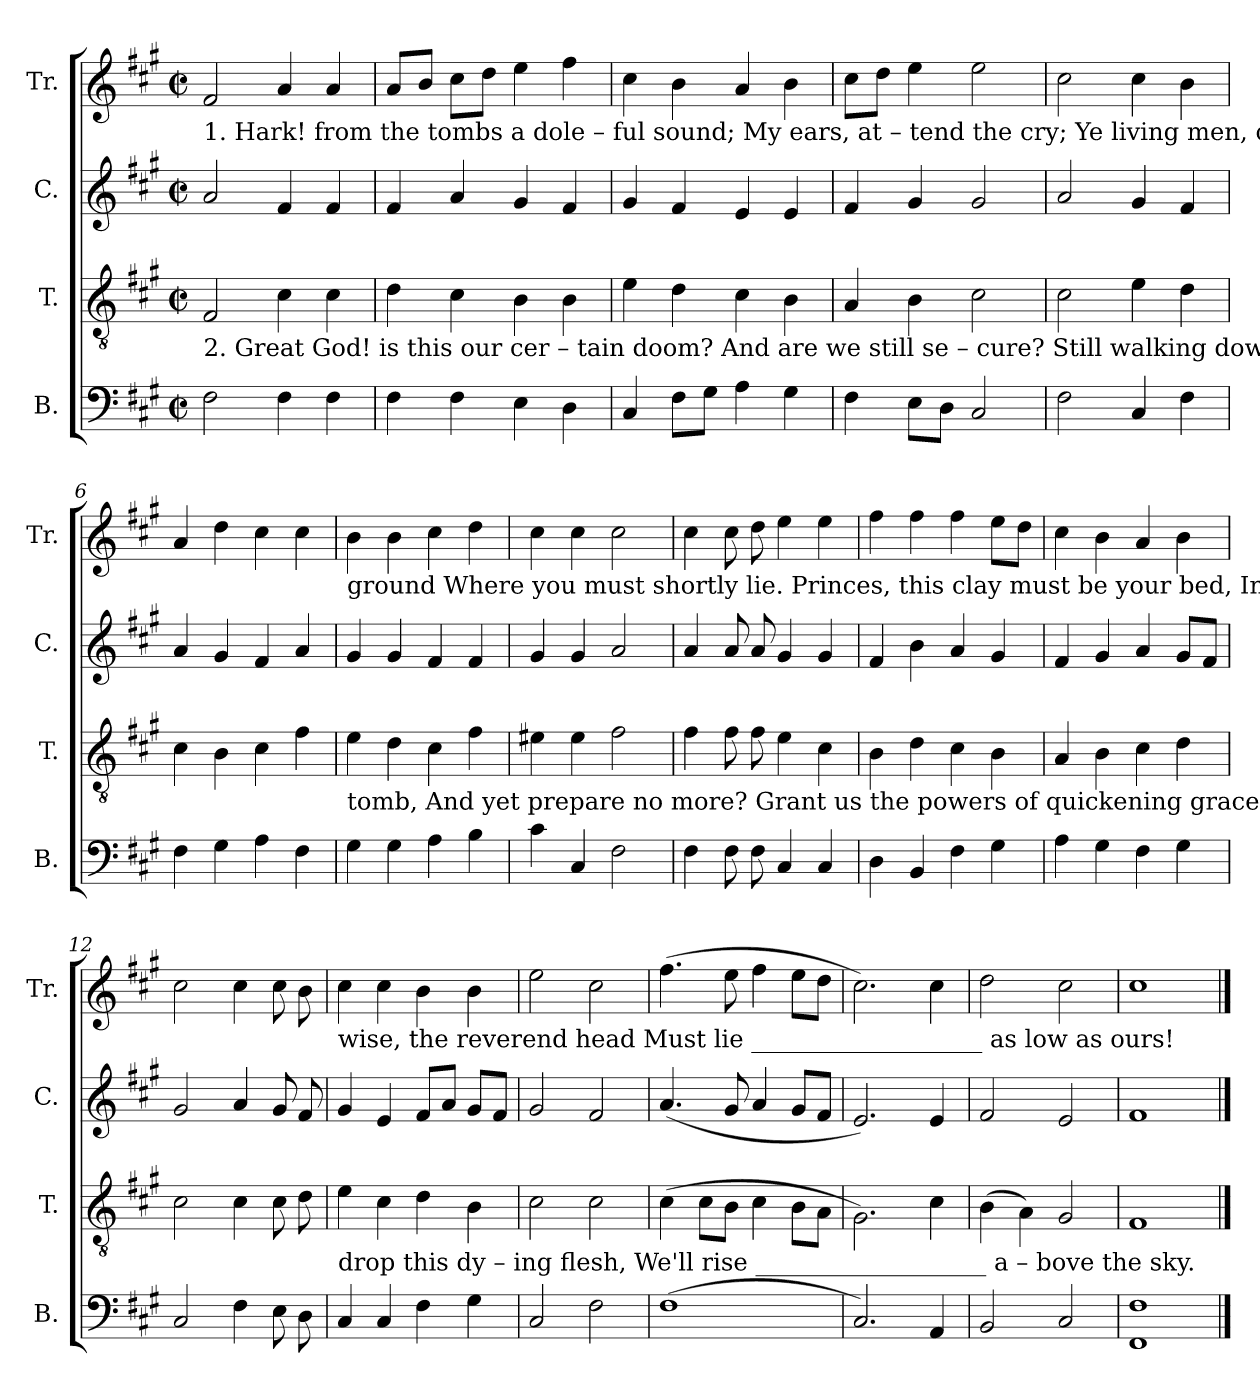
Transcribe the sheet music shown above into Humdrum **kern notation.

**kern	**kern	**kern	**kern
*part4	*part3	*part2	*part1
*staff4	*staff3	*staff2	*staff1
*I"B.	*I"T.	*I"C.	*I"Tr.
*I'B.	*I'T.	*I'C.	*I'Tr.
*clefF4	*clefGv2	*clefG2	*clefG2
*k[f#c#g#]	*k[f#c#g#]	*k[f#c#g#]	*k[f#c#g#]
*M2/2	*M2/2	*M2/2	*M2/2
*met(c|)	*met(c|)	*met(c|)	*met(c|)
*MM110	*MM110	*MM110	*MM110
=1	=1	=1	=1
!	!	!	!LO:TX:b:t=1. Hark! from the tombs  a     dole – ful  sound;   My ears,  at  –  tend   the    cry;         Ye     living  men, come view the
!	!LO:TX:b:t=2. Great God! is  this  our     cer   –  tain  doom?  And  are  we    still     se  –  cure?      Still  walking  downward  to   our	!	!
2F#\	2F#/	2a/	2f#/
4F#\	4c#\	4f#/	4a/
4F#\	4c#\	4f#/	4a/
=2	=2	=2	=2
4F#\	4d\	4f#/	8a/L
.	.	.	8b/J
4F#\	4c#\	4a/	8cc#\L
.	.	.	8dd\J
4E\	4B\	4g#/	4ee\
4D\	4B\	4f#/	4ff#\
=3	=3	=3	=3
4C#/	4e\	4g#/	4cc#\
8F#\L	4d\	4f#/	4b\
8G#\J	.	.	.
4A\	4c#\	4e/	4a/
4G#\	4B\	4e/	4b\
=4	=4	=4	=4
4F#\	4A/	4f#/	8cc#\L
.	.	.	8dd\J
8E\L	4B\	4g#/	4ee\
8D\J	.	.	.
2C#/	2c#\	2g#/	2ee\
=5	=5	=5	=5
2F#\	2c#\	2a/	2cc#\
4C#/	4e\	4g#/	4cc#\
4F#\	4d\	4f#/	4b\
=6	=6	=6	=6
4F#\	4c#\	4a/	4a/
4G#\	4B\	4g#/	4dd\
4A\	4c#\	4f#/	4cc#\
4F#\	4f#\	4a/	4cc#\
!!LO:LB:g=z
=7	=7	=7	=7
!	!	!	!LO:TX:b:t=ground Where you must shortly lie.  Princes, this clay must be  your  bed,  In   spite   of   all   your   towers; The  tall, the
!	!LO:TX:b:t=tomb, And yet  prepare no more? Grant us the powers of quickening  grace,  To    fit   our  souls  to   fly,  Then, when we	!	!
4G#\	4e\	4g#/	4b\
4G#\	4d\	4g#/	4b\
4A\	4c#\	4f#/	4cc#\
4B\	4f#\	4f#/	4dd\
=8	=8	=8	=8
4c#\	4e#X\	4g#/	4cc#\
4C#/	4e#\	4g#/	4cc#\
2F#\	2f#\	2a/	2cc#\
=9	=9	=9	=9
4F#\	4f#\	4a/	4cc#\
8F#\	8f#\	8a/	8cc#\
8F#\	8f#\	8a/	8dd\
4C#/	4e\	4g#/	4ee\
4C#/	4c#\	4g#/	4ee\
=10	=10	=10	=10
4D\	4B\	4f#/	4ff#\
4BB/	4d\	4b\	4ff#\
4F#\	4c#\	4a/	4ff#\
4G#\	4B\	4g#/	8ee\L
.	.	.	8dd\J
=11	=11	=11	=11
4A\	4A/	4f#/	4cc#\
4G#\	4B\	4g#/	4b\
4F#\	4c#\	4a/	4a/
4G#\	4d\	8g#/L	4b\
.	.	8f#/J	.
=12	=12	=12	=12
2C#/	2c#\	2g#/	2cc#\
4F#\	4c#\	4a/	4cc#\
8E\	8c#\	8g#/	8cc#\
8D\	8d\	8f#/	8b\
!!LO:LB:g=z
=13	=13	=13	=13
!	!	!	!LO:TX:b:t=wise,  the   reverend       head  Must lie ___________________  as    low     as       ours!
!	!LO:TX:b:t=drop  this  dy  –   ing     flesh, We'll  rise ___________________ a  –  bove   the     sky.	!	!
4C#/	4e\	4g#/	4cc#\
4C#/	4c#\	4e/	4cc#\
4F#\	4d\	8f#/L	4b\
.	.	8a/J	.
4G#\	4B\	8g#/L	4b\
.	.	8f#/J	.
=14	=14	=14	=14
2C#/	2c#\	2g#/	2ee\
2F#\	2c#\	2f#/	2cc#\
=15	=15	=15	=15
(>1F#	(>4c#\	(<4.a/	(>4.ff#\
.	8c#\L	.	.
.	8B\J	8g#/	8ee\
.	4c#\	4a/	4ff#\
.	8B\L	8g#/L	8ee\L
.	8A\J	8f#/J	8dd\J
=16	=16	=16	=16
2.C#/)	2.G#\)	2.e/)	2.cc#\)
4AA/	4c#\	4e/	4cc#\
=17	=17	=17	=17
2BB/	(>4B\	2f#/	2dd\
.	4A\)	.	.
2C#/	2G#/	2e/	2cc#\
=18	=18	=18	=18
1FF# 1F#	1F#	1f#	1cc#
==	==	==	==
*-	*-	*-	*-
